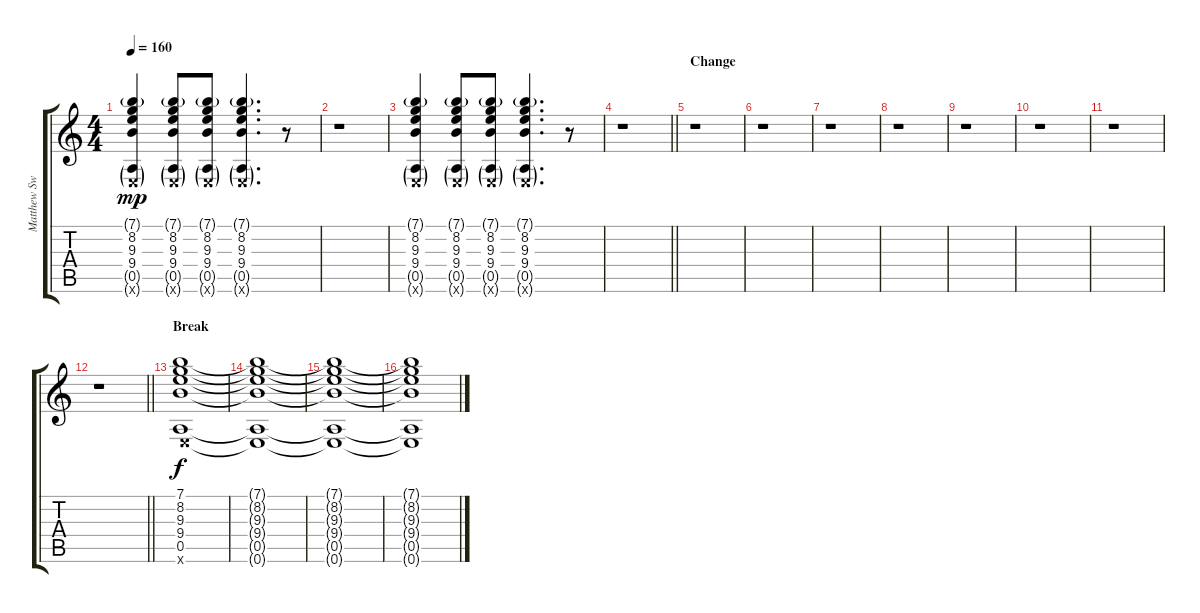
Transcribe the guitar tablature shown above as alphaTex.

\track ("Matthew Swinnerton - Guitar" "Matthew Sw") {instrument overdrivenguitar}
\staff {score tabs}
\tuning (E4 B3 G3 D3 A2 E2) {hide}
\ts (4 4)
\tempo 160
\clef g2
\ks c
(7.1{g} 8.2 9.3 9.4 0.5{g} 0.6{g x}).4{dy mp} (7.1{g} 8.2 9.3 9.4 0.5{g} 0.6{g x}).8 (7.1{g} 8.2 9.3 9.4 0.5{g} 0.6{g x}).8 (7.1{g} 8.2 9.3 9.4 0.5{g} 0.6{g x}).4{d} r.8 |
r.1 |
(7.1{g} 8.2 9.3 9.4 0.5{g} 0.6{g x}).4 (7.1{g} 8.2 9.3 9.4 0.5{g} 0.6{g x}).8 (7.1{g} 8.2 9.3 9.4 0.5{g} 0.6{g x}).8 (7.1{g} 8.2 9.3 9.4 0.5{g} 0.6{g x}).4{d} r.8 |
\barLineRight lightlight
r.1 |
\section ("" "Change")
r.1 |
r.1 |
r.1 |
r.1 |
r.1 |
r.1 |
r.1 |
\barLineRight lightlight
r.1 |
\section ("" "Break")
(7.1 8.2 9.3 9.4 0.5 0.6{x}).1{dy f} |
(7.1{t} 8.2{t} 9.3{t} 9.4{t} 0.5{t} 0.6{t}).1 |
(7.1{t} 8.2{t} 9.3{t} 9.4{t} 0.5{t} 0.6{t}).1 |
(7.1{t} 8.2{t} 9.3{t} 9.4{t} 0.5{t} 0.6{t}).1
